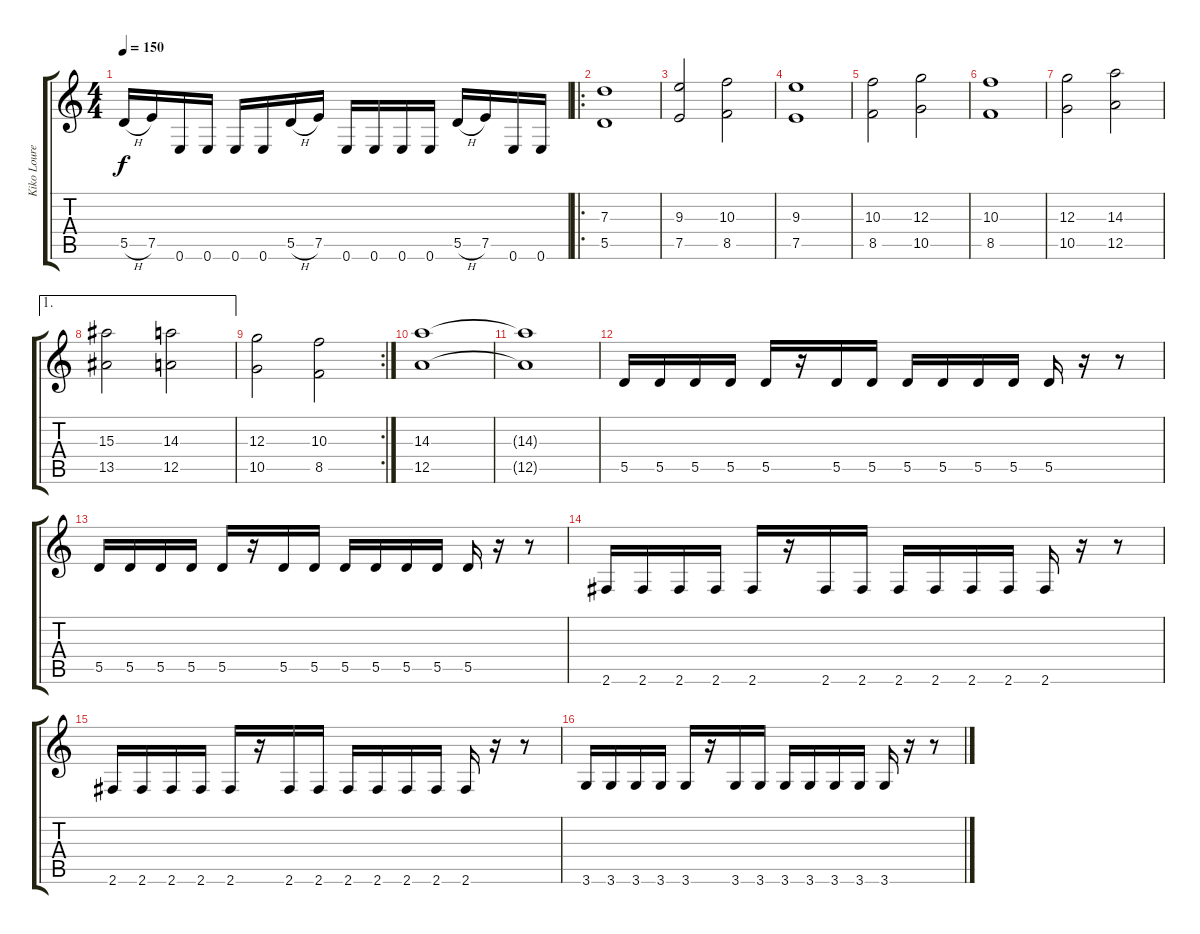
\track ("Kiko Loureiro" "Kiko Loure") {instrument distortionguitar}
\staff {score tabs}
\tuning (E4 B3 G3 D3 A2 E2) {hide}
\ts (4 4)
\tempo 150
\clef g2
\ks c
5.5{h}.16{dy f} 7.5.16 0.6.16 0.6.16 0.6.16 0.6.16 5.5{h}.16 7.5.16 0.6.16 0.6.16 0.6.16 0.6.16 5.5{h}.16 7.5.16 0.6.16 0.6.16 |
\ro
(7.3 5.5).1 |
(9.3 7.5).2 (10.3 8.5).2 |
(9.3 7.5).1 |
(10.3 8.5).2 (12.3 10.5).2 |
(10.3 8.5).1 |
(12.3 10.5).2 (14.3 12.5).2 |
\ae 1
(15.3 13.5).2 (14.3 12.5).2 |
\rc 2
(12.3 10.5).2 (10.3 8.5).2 |
(14.3 12.5).1 |
(14.3{t} 12.5{t}).1 |
5.5.16 5.5.16 5.5.16 5.5.16 5.5.16 r.16 5.5.16 5.5.16 5.5.16 5.5.16 5.5.16 5.5.16 5.5.16 r.16 r.8 |
5.5.16 5.5.16 5.5.16 5.5.16 5.5.16 r.16 5.5.16 5.5.16 5.5.16 5.5.16 5.5.16 5.5.16 5.5.16 r.16 r.8 |
2.6.16 2.6.16 2.6.16 2.6.16 2.6.16 r.16 2.6.16 2.6.16 2.6.16 2.6.16 2.6.16 2.6.16 2.6.16 r.16 r.8 |
2.6.16 2.6.16 2.6.16 2.6.16 2.6.16 r.16 2.6.16 2.6.16 2.6.16 2.6.16 2.6.16 2.6.16 2.6.16 r.16 r.8 |
3.6.16 3.6.16 3.6.16 3.6.16 3.6.16 r.16 3.6.16 3.6.16 3.6.16 3.6.16 3.6.16 3.6.16 3.6.16 r.16 r.8
